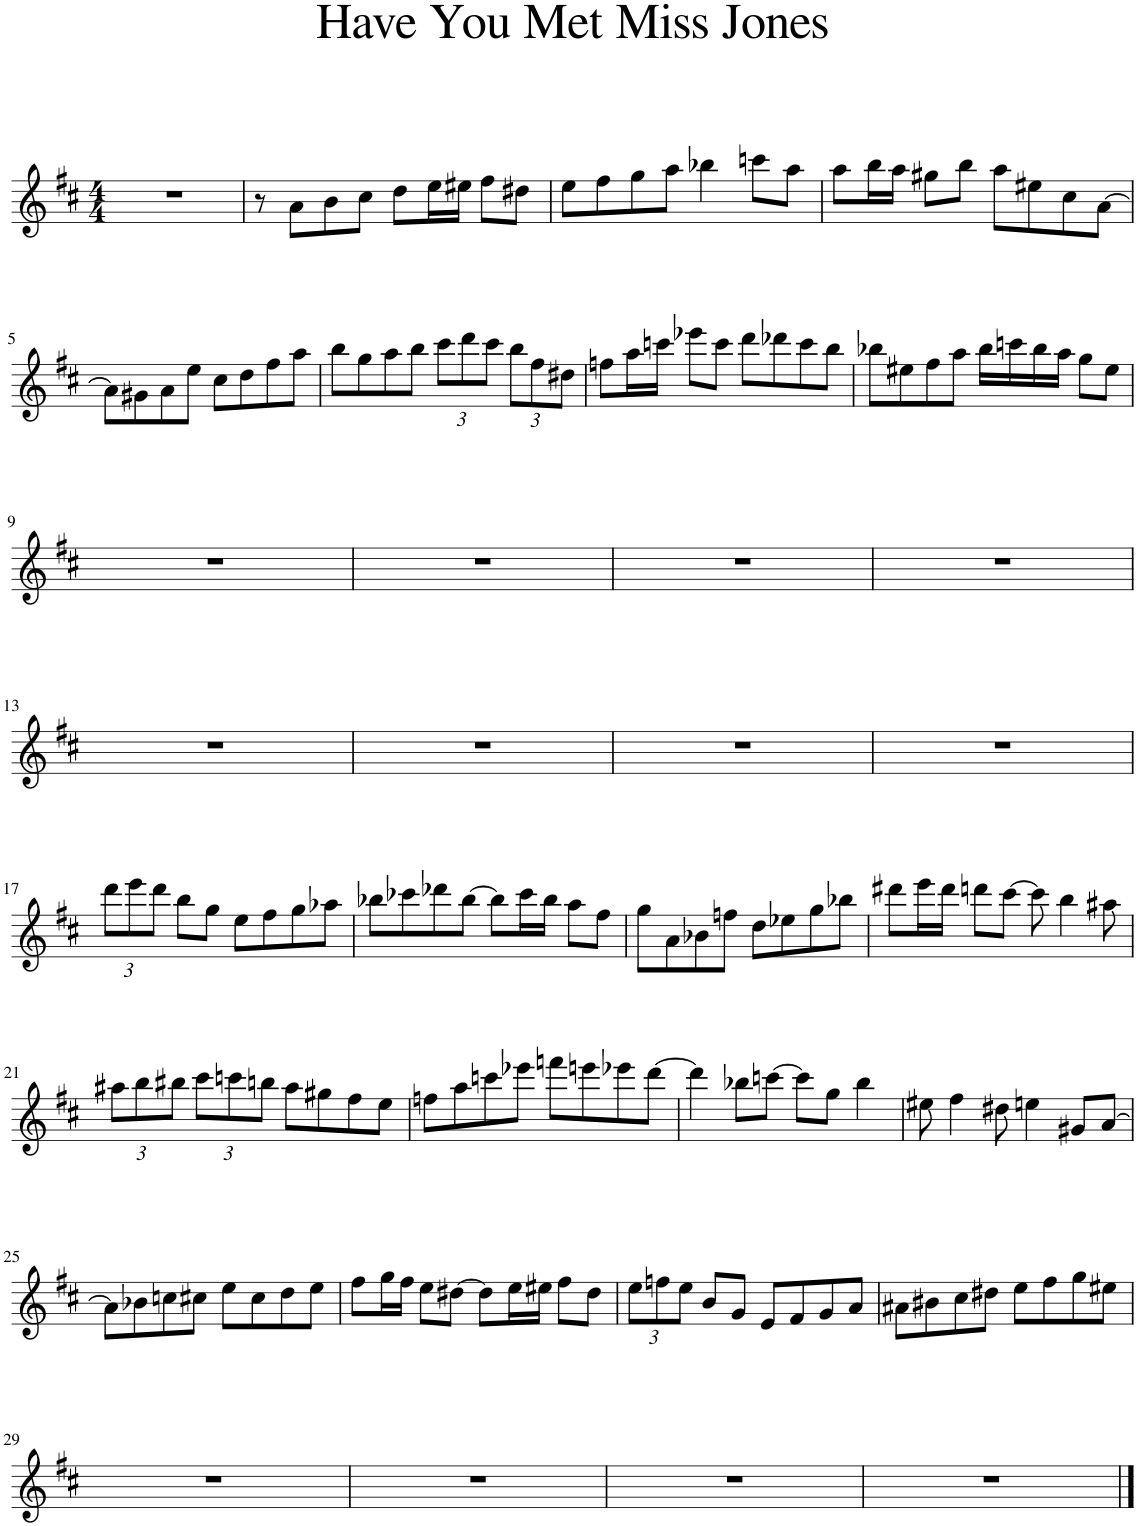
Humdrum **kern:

**kern
*part1
*staff1
*I"Baritone Saxophone
*I'Bar. Sax.
*clefG2
*Trd12c21
*k[f#c#]
*M4/4
=1
1r
=2
8r
8a\L
8b\
8cc#\J
8dd\L
16ee\L
16ee#X\JJ
8ff#\L
8dd#X\J
=3
8ee\L
8ff#\
8gg\
8aa\J
4bb-X\
8cccn\L
8aa\J
=4
8aa\L
16bb\L
16aa\JJ
8gg#X\L
8bb\J
8aa\L
8ee#X\
8cc#\
[8a\J
!!LO:LB:g=z
=5
8a\L]
8g#X\
8a\
8ee\J
8cc#\L
8dd\
8ff#\
8aa\J
=6
8bb\L
8gg\
8aa\
8bb\J
*Xbrackettup
12ccc#\L
12ddd\
12ccc#\J
12bb\L
12ff#\
12dd#X\J
=7
8ffn\L
16aa\L
16cccn\JJ
8eee-X\L
8ccc\J
8ddd\L
8ddd-X\
8ccc\
8bb\J
=8
8bb-X\L
8ee#X\
8ff#\
8aa\J
16bb-\LL
16cccn\
16bb-\
16aa\JJ
8gg\L
8ee#\J
!!LO:LB:g=z
=9
1r
=10
1r
=11
1r
=12
1r
!!LO:LB:g=z
=13
1r
=14
1r
=15
1r
=16
1r
!!LO:LB:g=z
=17
12ddd\L
12eee\
12ddd\J
8bb\L
8gg\J
8ee\L
8ff#\
8gg\
8aa-X\J
=18
8bb-X\L
8ccc-X\
8ddd-X\
[8bb-\J
8bb-\L]
16ccc-\L
16bb-\JJ
8aa\L
8ff#\J
=19
8gg\L
8a\
8b-X\
8ffn\J
8dd\L
8ee-X\
8gg\
8bb-X\J
=20
8ddd#X\L
16eee\L
16ddd#\JJ
8dddn\L
[8ccc#\J
8ccc#\]
4bb\
8aa#X\
!!LO:LB:g=z
=21
12aa#X\L
12bb\
12bb#X\J
12ccc#\L
12cccn\
12bbn\J
8aa#\L
8gg#X\
8ff#\
8ee\J
=22
8ffn\L
8aa\
8cccn\
8eee-X\J
8fffn\L
8eeen\
8eee-X\
[8ddd\J
=23
4ddd\]
8bb-X\L
[8cccn\J
8ccc\L]
8gg\J
4bb-\
=24
8ee#X\
4ff#\
8dd#X\
4een\
8g#X/L
[8a/J
!!LO:LB:g=z
=25
8a\L]
8b-X\
8ccn\
8cc#X\J
8ee\L
8cc#\
8dd\
8ee\J
=26
8ff#\L
16gg\L
16ff#\JJ
8ee\L
[8dd#X\J
8dd#\L]
16ee\L
16ee#X\JJ
8ff#\L
8dd#\J
=27
12ee\L
12ffn\
12ee\J
8b/L
8g/J
8e/L
8f#/
8g/
8a/J
=28
8a#X\L
8b#X\
8cc#\
8dd#X\J
8ee\L
8ff#\
8gg\
8ee#X\J
!!LO:LB:g=z
=29
1r
=30
1r
=31
1r
=32
1r
==
*-
